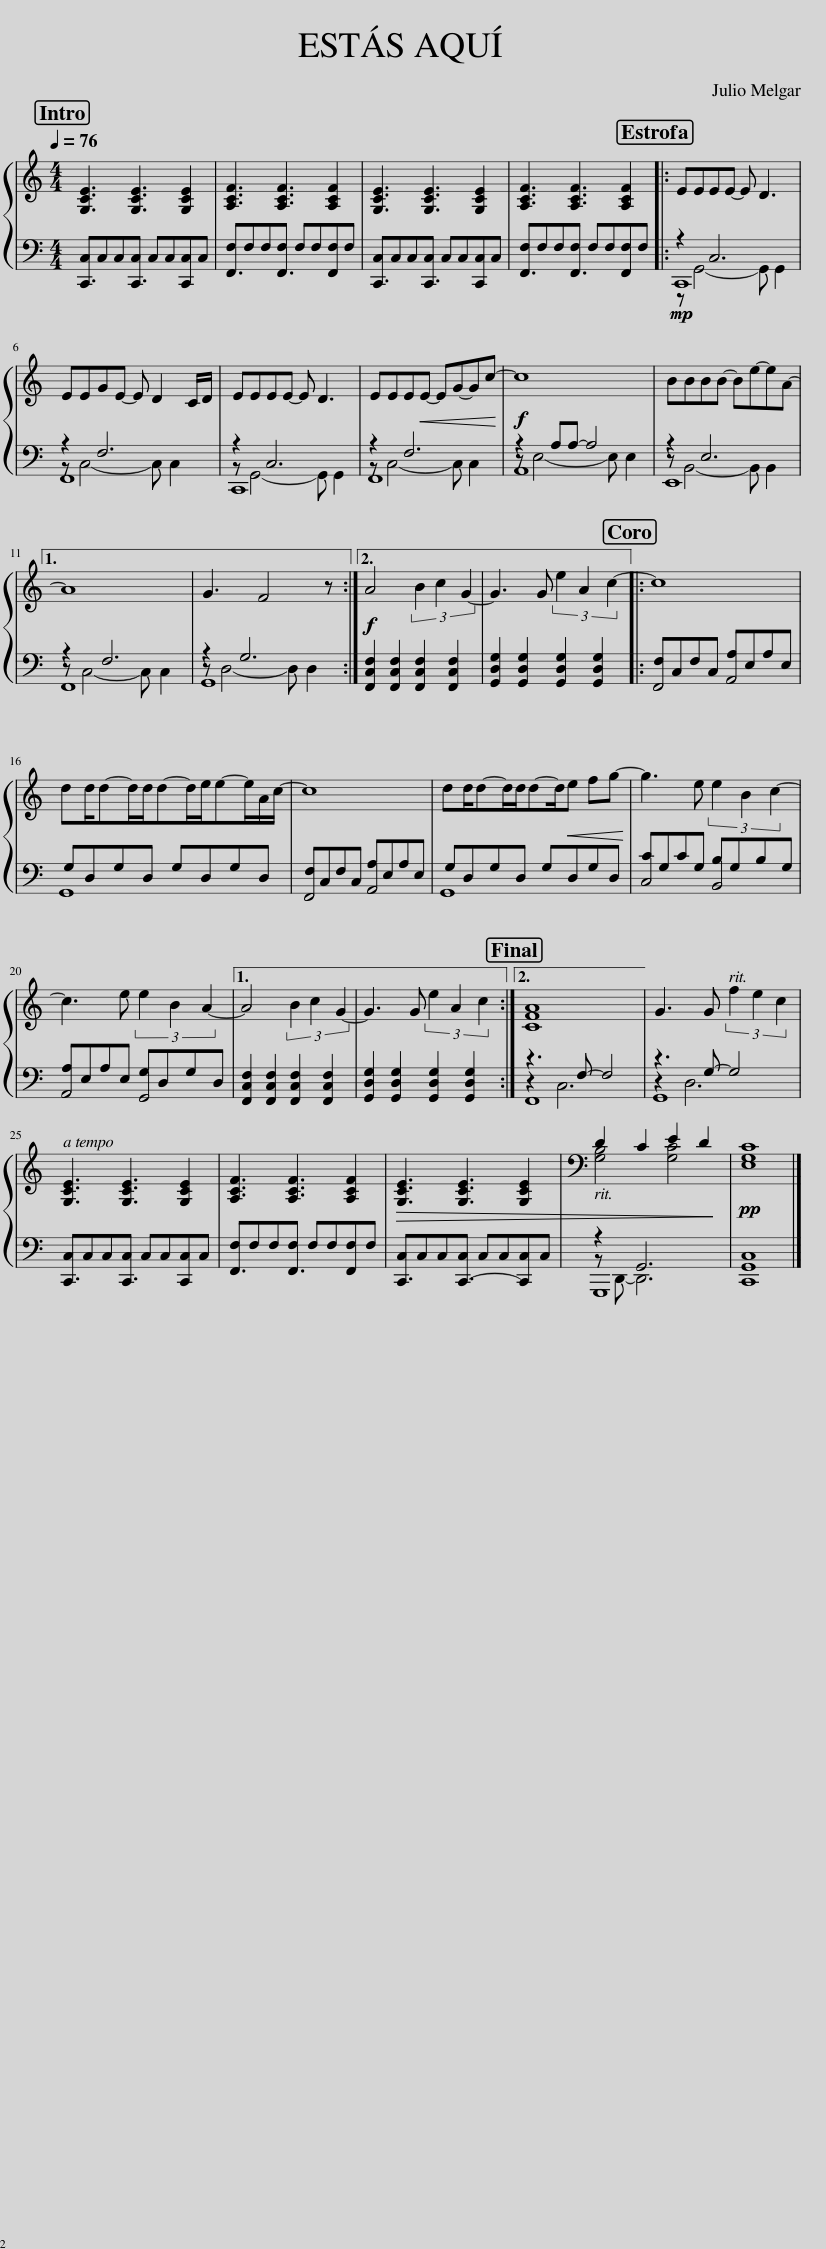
X:1
%%score { ( 1 5 ) | ( 2 3 4 ) }
L:1/8
Q:1/4=76
M:4/4
I:linebreak $
K:C
V:1 treble
V:5 treble
V:2 bass
V:3 bass
V:4 bass
V:1
 [G,CE]3 [G,CE]3 [G,CE]2 | [A,CF]3 [A,CF]3 [A,CF]2 | [G,CE]3 [G,CE]3 [G,CE]2 | [A,CF]3 [A,CF]3 [A,CF]2 |: EEEE- E D3 |$ %5
 EEGE- E D2 C/D/ | EEEE- E D3 | EEE!<(!E- EG-Gc-!<)! |!f! c8 | BBBB- Be-eA- |1$ %10
 A8 || G3 F4 z :|2!f! A4 (3B2 c2 G2- || G3 G (3e2 A2 c2- |: c8 |$ %15
 dd/d-d/d/d-d/e/e-e/A/c/- | c8 | dd/d-d/d/d-d/!<(!e fg-!<)! | g3 e (3e2 B2 c2- |$ c3 e (3e2 B2 A2- |1 %20
 A4 (3B2 c2 G2- || G3 G (3e2 A2 c2 :|2 [CFA]8 || G3 G (3f2 e2 c2 |$ [G,CE]3 [G,CE]3 [G,CE]2 | %25
 [A,CF]3 [A,CF]3 [A,CF]2 |!>(! [G,CE]3 [G,CE]3 [G,CE]2!>)! | D2 C2 E2 D2 |!pp! [E,G,C]8 |] %29
V:2
 C,,3 C,,3 C,,2 | F,,3 F,,3 F,,2 | C,,3 C,,3 C,,2 | F,,3 F,,3 F,,2 |:!mp! C,,8 |$ %5
 F,,8 | C,,8 | F,,8 | A,,8 | E,,8 |1$ %10
 F,,8 || G,,8 :|2 [F,,C,F,]2 [F,,C,F,]2 [F,,C,F,]2 [F,,C,F,]2 || [G,,D,G,]2 [G,,D,G,]2 [G,,D,G,]2 [G,,D,G,]2 |: F,,4 A,,4 |$ %15
 G,,8 | F,,4 A,,4 | G,,8 | C,4 B,,4 |$ A,,4 G,,4 |1 %20
 [F,,C,F,]2 [F,,C,F,]2 [F,,C,F,]2 [F,,C,F,]2 || [G,,D,G,]2 [G,,D,G,]2 [G,,D,G,]2 [G,,D,G,]2 :|2 F,,8 || G,,8 |$ C,,3 C,,3 C,,2 | %25
 F,,3 F,,3 F,,2 | C,,3 C,,3- C,,2 | G,,,8 | [C,,G,,C,]8 |] %29
V:3
 C,C,C,C, C,C,C,C, | F,F,F,F, F,F,F,F, | C,C,C,C, C,C,C,C, | F,F,F,F, F,F,F,F, |: z G,,4- G,, G,,2 |$ %5
 z C,4- C, C,2 | z G,,4- G,, G,,2 | z C,4- C, C,2 | z E,4- E, E,2 | z B,,4- B,, B,,2 |1$ %10
 z C,4- C, C,2 || z D,4- D, D,2 :|2 x8 || x8 |: F,C,F,C, A,E,A,E, |$ %15
 G,D,G,D, G,D,G,D, | F,C,F,C, A,E,A,E, | G,D,G,D, G,D,G,D, | CG,CG, B,G,B,G, |$ A,E,A,E, G,D,G,D, |1 %20
 x8 || x8 :|2 z2 C,6 || z2 D,6 |$ C,C,C,C, C,C,C,C, | %25
 F,F,F,F, F,F,F,F, | C,C,C,C, C,C,C,C, | z D,,- D,,6 | x8 |] %29
V:4
 x8 | x8 | x8 | x8 |: z2 C,6 |$ %5
 z2 F,6 | z2 C,6 | z2 F,6 | z2 A,A,- A,4 | z2 E,6 |1$ %10
 z2 F,6 || z2 G,6 :|2 x8 || x8 |: x8 |$ %15
 x8 | x8 | x8 | x8 |$ x8 |1 %20
 x8 || x8 :|2 z3 F,- F,4 || z3 G,- G,4 |$ x8 | %25
 x8 | x8 | z2 G,,6 | x8 |] %29
V:5
 x8 | x8 | x8 | x8 |: x8 |$ %5
 x8 | x8 | x8 | x8 | x8 |1$ %10
 x8 || x8 :|2 x8 || x8 |: x8 |$ %15
 x8 | x8 | x8 | x8 |$ x8 |1 %20
 x8 || x8 :|2 x8 || x8 |$ x8 | %25
 x8 | x8 | [G,B,]4 [G,C]4 | x8 |] %29
